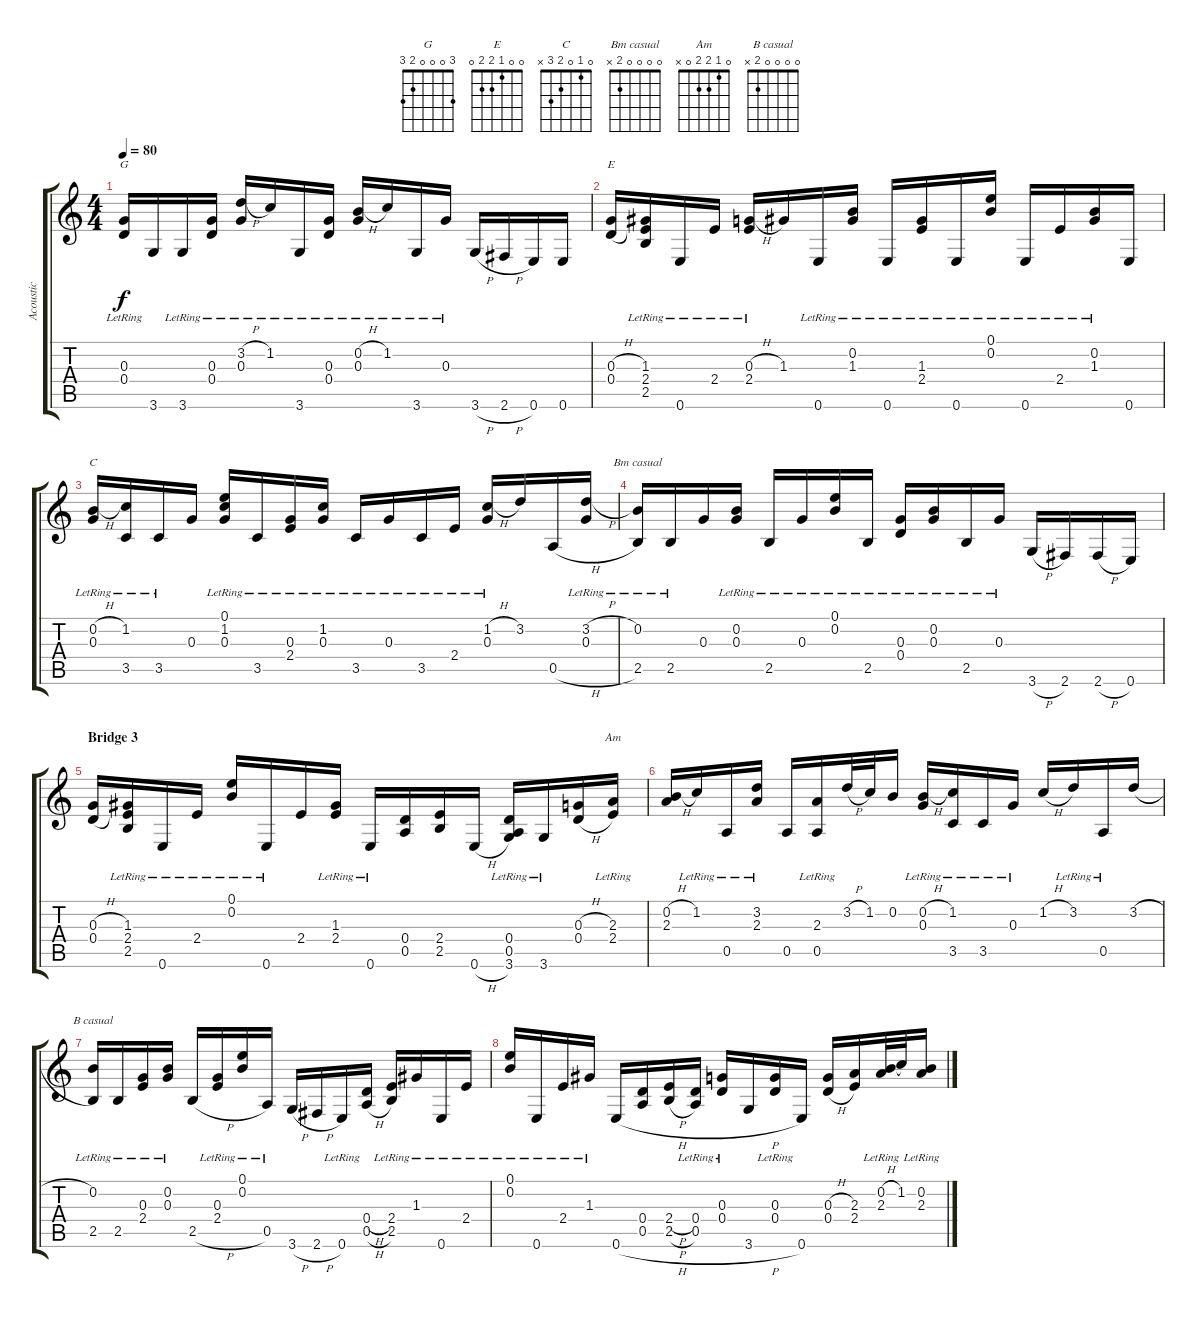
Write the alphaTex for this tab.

\track ("Acoustic" "Acoustic") {instrument acousticguitarsteel}
\staff {score tabs}
\tuning (E4 B3 G3 D3 A2 E2) {hide}
\chord ("G" 3 0 0 0 2 3)
\chord ("E" 0 0 1 2 2 0)
\chord ("C" 0 1 0 2 3 x)
\chord ("Bm casual" 0 0 0 0 2 x)
\chord ("Am" 0 1 2 2 0 x)
\chord ("B casual" 0 0 0 0 2 x)
\ts (4 4)
\tempo 80
\clef g2
\ks c
(0.3{lr} 0.4{lr}).16{ch "G" dy f} 3.6.16 3.6{lr}.16 (0.3 0.4{lr}).16 (3.2{h} 0.3{lr}).16 1.2{lr}.16 3.6{lr}.16 (0.3 0.4{lr}).16 (0.2{h} 0.3{lr}).16 1.2{lr}.16 3.6{lr}.16 0.3{lr}.16 3.6{h}.16 2.6{h}.16 0.6.16 0.6.16 |
(0.3{h} 0.4{h}).16{ch "E"} (1.3{lr} 2.4{lr} 2.5{lr}).16 0.6{lr}.16 2.4{lr}.16 (0.3{h} 2.4{lr}).16 1.3.16 0.6{lr}.16 (0.2{lr} 1.3{lr}).16 0.6{lr}.16 (1.3{lr} 2.4{lr}).16 0.6{lr}.16 (0.1{lr} 0.2{lr}).16 0.6{lr}.16 2.4{lr}.16 (0.2{lr} 1.3{lr}).16 0.6.16 |
(0.2{h} 0.3{lr}).16{ch "C"} (1.2{lr} 3.5).16 3.5{lr}.16 0.3.16 (0.1{lr} 1.2{lr} 0.3{lr}).16 3.5{lr}.16 (0.3 2.4{lr}).16 (1.2{lr} 0.3{lr}).16 3.5{lr}.16 0.3{lr}.16 3.5{lr}.16 2.4{lr}.16 (1.2{h} 0.3{lr}).16 3.2.16 0.5{h}.16 (3.2{h} 0.3{lr}).16 |
(0.2{lr} 2.5).16{ch "Bm casual"} 2.5{lr}.16 0.3.16 (0.2{lr} 0.3{lr}).16 2.5{lr}.16 0.3{lr}.16 (0.1{lr} 0.2{lr}).16 2.5{lr}.16 (0.3 0.4{lr}).16 (0.2{lr} 0.3{lr}).16 2.5{lr}.16 0.3{lr}.16 3.6{h}.16 2.6.16 2.6{h}.16 0.6.16 |
\section ("" "Bridge 3")
(0.3{h} 0.4{h}).16 (1.3{lr} 2.4 2.5).16 0.6{lr}.16 2.4{lr}.16 (0.1{lr} 0.2{lr}).16 0.6{lr}.16 2.4.16 (1.3{lr} 2.4{lr}).16 0.6{lr}.16 (0.4 0.5).16 (2.4 2.5).16 0.6{h}.16 (0.4{lr} 0.5{lr} 3.6).16 3.6{lr}.16 (0.3{h} 0.4{h}).16 (2.3 2.4{lr}).16{ch "Am"} |
(0.2{h} 2.3).16 1.2{lr}.16 0.5{lr}.16 (3.2{lr} 2.3{lr}).16 0.5.16 (2.3{lr} 0.5{lr}).16 3.2{h}.32 1.2.32 0.2.16 (0.2{h} 0.3{lr}).16 (1.2{lr} 3.5).16 3.5{lr}.16 0.3{lr}.16 1.2{h}.16 3.2{lr}.16 0.5{lr}.16 3.2{h}.16 |
(0.2{lr} 2.5).16{ch "B casual"} 2.5{lr}.16 (0.3 2.4{lr}).16 (0.2{lr} 0.3{lr}).16 2.5{h}.16 (0.3{lr} 2.4{lr}).16 (0.1{lr} 0.2{lr}).16 0.5{lr}.16 3.6{h}.16 2.6{h}.16 0.6{lr}.16 (0.4{h} 0.5{h}).16 (2.4{lr} 2.5{lr}).16 1.3{lr}.16 0.6{lr}.16 2.4{lr}.16 |
(0.1{lr} 0.2{lr}).16 0.6{lr}.16 2.4{lr}.16 1.3{lr}.16 0.6{h}.16 (0.4 0.5).16 (2.4{h} 2.5{h}).16 (0.4 0.5{lr}).16 (0.3{lr} 0.4{lr}).16 3.6{h}.16 (0.3{lr} 0.4{lr}).16 0.6.16 (0.3{h} 0.4{h}).16 (2.3 2.4{h}).16 (0.2{h} 2.3{lr}).32 1.2.32 (0.2{lr} 2.3).16
